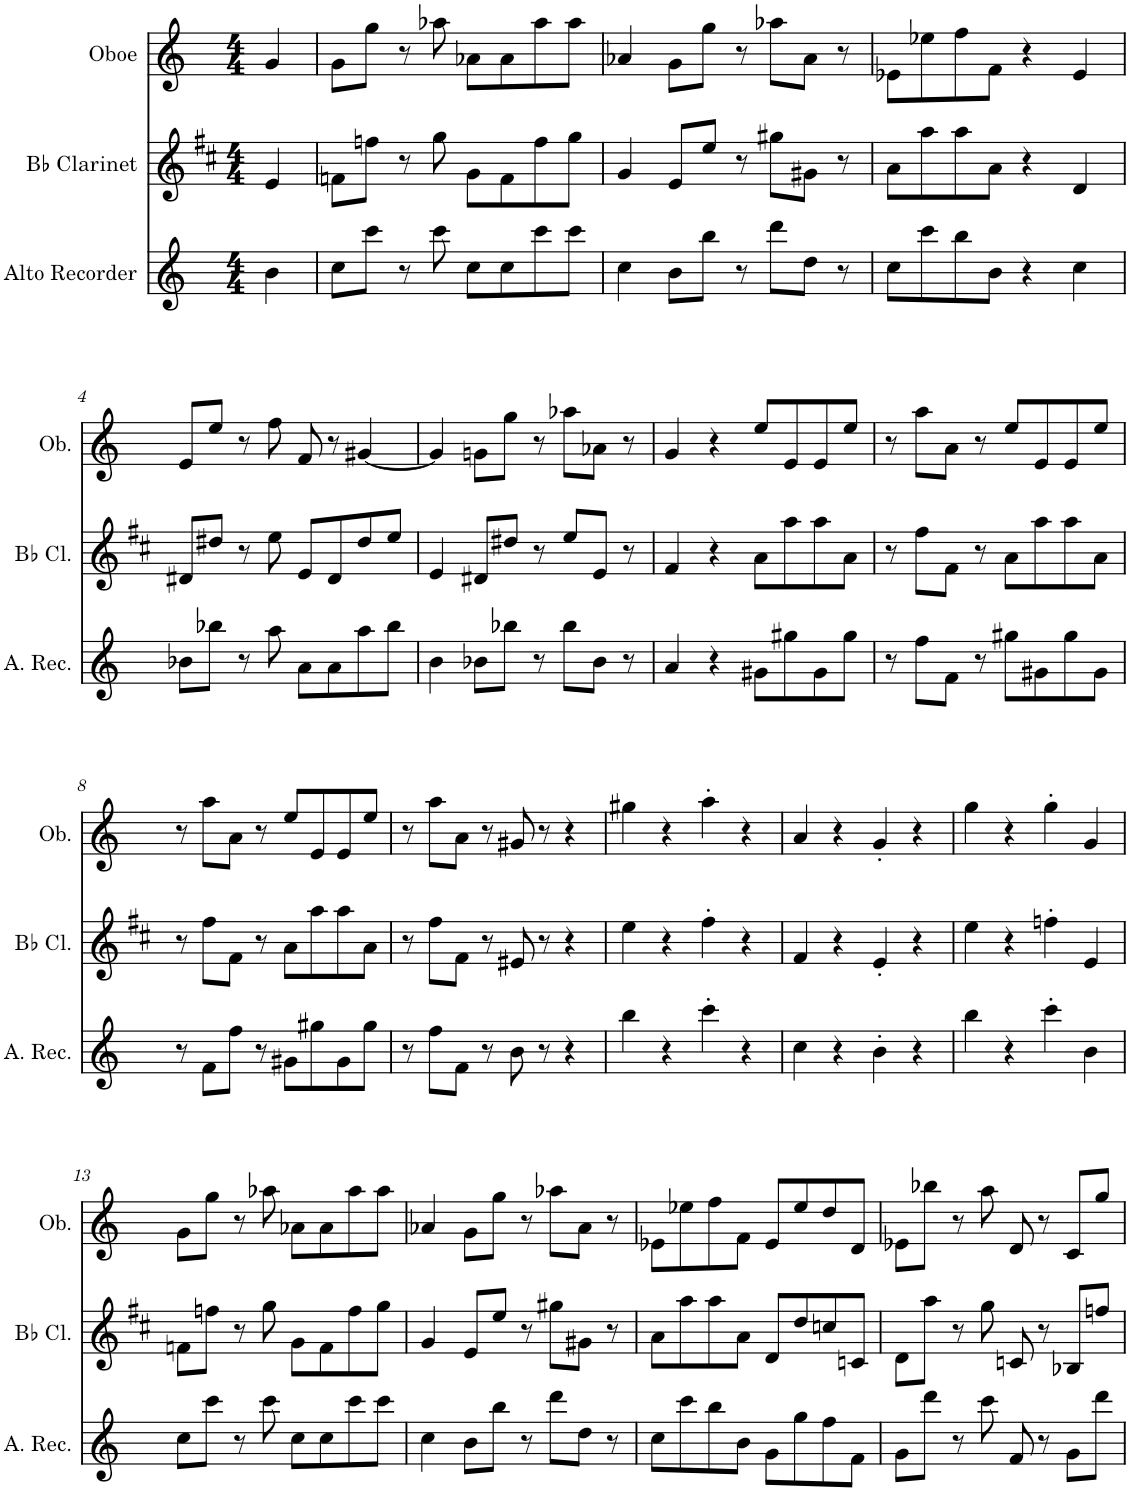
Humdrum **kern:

**kern	**kern	**kern
*part3	*part2	*part1
*staff3	*staff2	*staff1
*I"Alto Recorder	*I"Bb Clarinet	*I"Oboe
*I'A. Rec.	*I'Bb Cl.	*I'Ob.
*clefG2	*clefG2	*clefG2
*	*Trd1c2	*
*k[]	*k[f#c#]	*k[]
*M4/4	*M4/4	*M4/4
=	=	=
4b\	4e/	4g/
=1	=1	=1
8cc\L	8fn\L	8g\L
8ccc\J	8ffn\J	8gg\J
8r	8r	8r
8ccc\	8gg\	8aa-X\
8cc\L	8g\L	8a-X\L
8cc\	8f\	8a-\
8ccc\	8ff\	8aa-\
8ccc\J	8gg\J	8aa-\J
=2	=2	=2
4cc\	4g/	4a-X/
8b\L	8e/L	8g\L
8bb\J	8ee/J	8gg\J
8r	8r	8r
8ddd\L	8gg#X\L	8aa-X\L
8dd\J	8g#X\J	8a-\J
8r	8r	8r
=3	=3	=3
8cc\L	8a\L	8e-X\L
8ccc\	8aa\	8ee-X\
8bb\	8aa\	8ff\
8b\J	8a\J	8f\J
4r	4r	4r
4cc\	4d/	4e-/
!!LO:LB:g=z
=4	=4	=4
8b-X\L	8d#X/L	8e/L
8bb-X\J	8dd#X/J	8ee/J
8r	8r	8r
8aa\	8ee\	8ff\
8a\L	8e/L	8f/
8a\	8d#/	8r
8aa\	8dd#/	[4g#X/
8bb-\J	8ee/J	.
=5	=5	=5
4b\	4e/	4g#/]
8b-X\L	8d#X/L	8gn\L
8bb-X\J	8dd#X/J	8gg\J
8r	8r	8r
8bb-\L	8ee/L	8aa-X\L
8b-\J	8e/J	8a-X\J
8r	8r	8r
=6	=6	=6
4a/	4f#/	4g/
4r	4r	4r
8g#X\L	8a\L	8ee/L
8gg#X\	8aa\	8e/
8g#\	8aa\	8e/
8gg#\J	8a\J	8ee/J
=7	=7	=7
8r	8r	8r
8ff\L	8ff#\L	8aa\L
8f\J	8f#\J	8a\J
8r	8r	8r
8gg#X\L	8a\L	8ee/L
8g#X\	8aa\	8e/
8gg#\	8aa\	8e/
8g#\J	8a\J	8ee/J
!!LO:LB:g=z
=8	=8	=8
8r	8r	8r
8f\L	8ff#\L	8aa\L
8ff\J	8f#\J	8a\J
8r	8r	8r
8g#X\L	8a\L	8ee/L
8gg#X\	8aa\	8e/
8g#\	8aa\	8e/
8gg#\J	8a\J	8ee/J
=9	=9	=9
8r	8r	8r
8ff\L	8ff#\L	8aa\L
8f\J	8f#\J	8a\J
8r	8r	8r
8b\	8e#X/	8g#X/
8r	8r	8r
4r	4r	4r
=10	=10	=10
4bb\	4ee\	4gg#X\
4r	4r	4r
4ccc'\	4ff#'\	4aa'\
4r	4r	4r
=11	=11	=11
4cc\	4f#/	4a/
4r	4r	4r
4b'\	4e'/	4g'/
4r	4r	4r
=12	=12	=12
4bb\	4ee\	4gg\
4r	4r	4r
4ccc'\	4ffn'\	4gg'\
4b\	4e/	4g/
!!LO:LB:g=z
=13	=13	=13
8cc\L	8fn\L	8g\L
8ccc\J	8ffn\J	8gg\J
8r	8r	8r
8ccc\	8gg\	8aa-X\
8cc\L	8g\L	8a-X\L
8cc\	8f\	8a-\
8ccc\	8ff\	8aa-\
8ccc\J	8gg\J	8aa-\J
=14	=14	=14
4cc\	4g/	4a-X/
8b\L	8e/L	8g\L
8bb\J	8ee/J	8gg\J
8r	8r	8r
8ddd\L	8gg#X\L	8aa-X\L
8dd\J	8g#X\J	8a-\J
8r	8r	8r
=15	=15	=15
8cc\L	8a\L	8e-X\L
8ccc\	8aa\	8ee-X\
8bb\	8aa\	8ff\
8b\J	8a\J	8f\J
8g\L	8d/L	8e-/L
8gg\	8dd/	8ee-/
8ff\	8ccn/	8dd/
8f\J	8cn/J	8d/J
=16	=16	=16
8g\L	8d\L	8e-X\L
8ddd\J	8aa\J	8bb-X\J
8r	8r	8r
8ccc\	8gg\	8aa\
8f/	8cn/	8d/
8r	8r	8r
8g\L	8B-X/L	8c/L
8ddd\J	8ffn/J	8gg/J
=	=	=
*-	*-	*-
